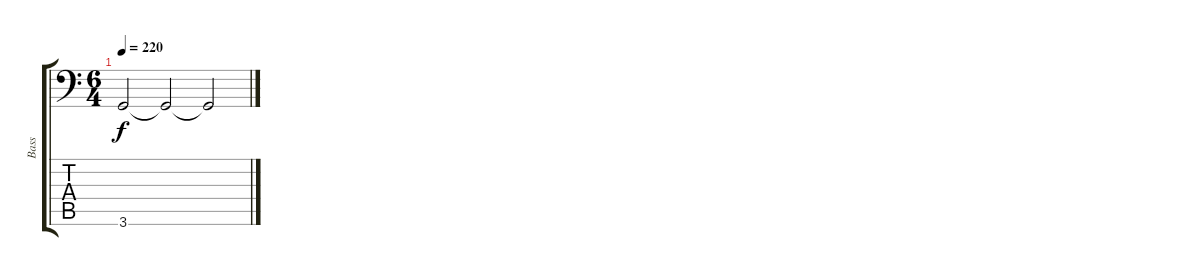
\track ("Bass" "Bass") {instrument electricbasspick}
\staff {score tabs}
\tuning (E3 B2 G2 D2 A1 E1) {hide}
\ts (6 4)
\tempo 220
\clef f4
\ks c
3.6.2{dy f} 3.6{t}.2 3.6{t}.2
